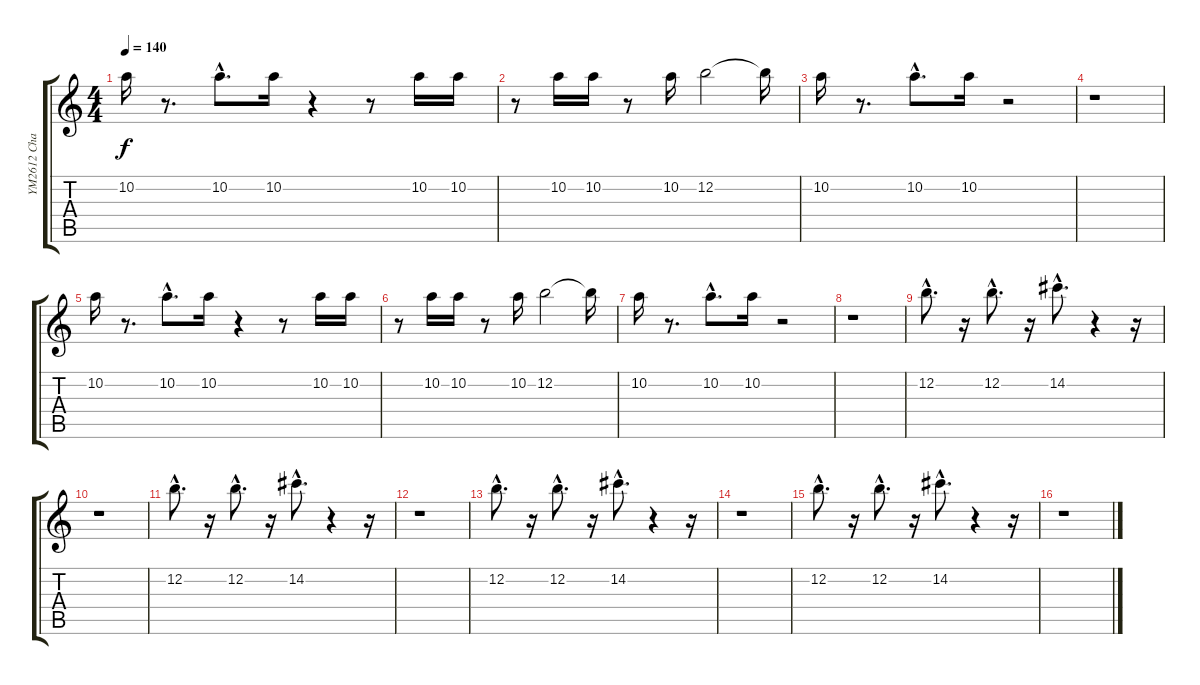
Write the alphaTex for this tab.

\track ("YM2612 Chan4" "YM2612 Cha") {instrument acousticguitarnylon}
\staff {score tabs}
\tuning (E4 B3 G3 D3 A2 E2) {hide}
\ts (4 4)
\tempo 140
\clef g2
\ks c
10.2.16{dy f} r.8{d} 10.2{hac}.8{d} 10.2.16 r.4 r.8 10.2.16 10.2.16 |
r.8 10.2.16 10.2.16 r.8 10.2.16 12.2.2 12.2{t}.16 |
10.2.16 r.8{d} 10.2{hac}.8{d} 10.2.16 r.2 |
r.1 |
10.2.16 r.8{d} 10.2{hac}.8{d} 10.2.16 r.4 r.8 10.2.16 10.2.16 |
r.8 10.2.16 10.2.16 r.8 10.2.16 12.2.2 12.2{t}.16 |
10.2.16 r.8{d} 10.2{hac}.8{d} 10.2.16 r.2 |
r.1 |
12.2{hac}.8{d} r.16 12.2{hac}.8{d} r.16 14.2{hac}.8{d} r.4 r.16 |
r.1 |
12.2{hac}.8{d} r.16 12.2{hac}.8{d} r.16 14.2{hac}.8{d} r.4 r.16 |
r.1 |
12.2{hac}.8{d} r.16 12.2{hac}.8{d} r.16 14.2{hac}.8{d} r.4 r.16 |
r.1 |
12.2{hac}.8{d} r.16 12.2{hac}.8{d} r.16 14.2{hac}.8{d} r.4 r.16 |
r.1
